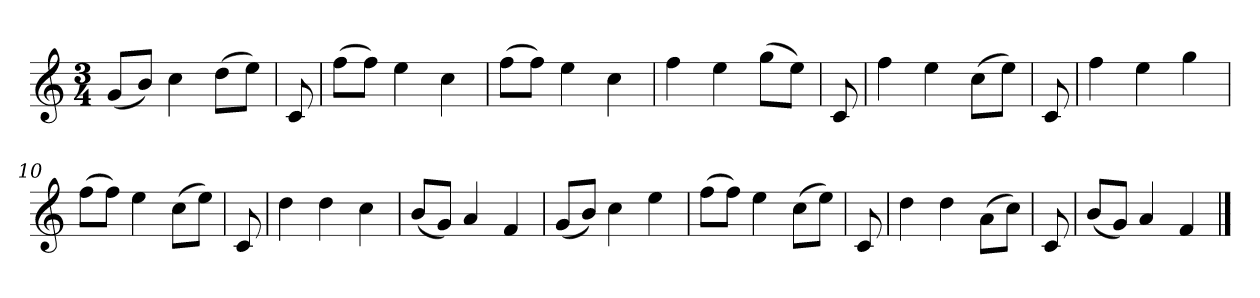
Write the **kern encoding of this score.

**kern
*part1
*staff1
*clefG2
*k[]
*C:
*M3/4
=
(8g/L
8b/J)
4cc
(8dd\L
8ee\J)
=2y
8c
=3
(8ff\L
8ff\J)
4ee
4cc
=4
(8ff\L
8ff\J)
4ee
4cc
=5y
4ff
4ee
(8gg\L
8ee\J)
=6y
8c
=7
4ff
4ee
(8cc\L
8ee\J)
=8y
8c
=9
4ff
4ee
4gg
=10
(8ff\L
8ff\J)
4ee
(8cc\L
8ee\J)
=11y
8c
=12
4dd
4dd
4cc
=13
(8b/L
8g/J)
4a
4f
=14y
(8g/L
8b/J)
4cc
4ee
=15
(8ff\L
8ff\J)
4ee
(8cc\L
8ee\J)
=16y
8c
=17
4dd
4dd
(8a\L
8cc\J)
=18y
8c
=19
(8b/L
8g/J)
4a
4f
==
*-
